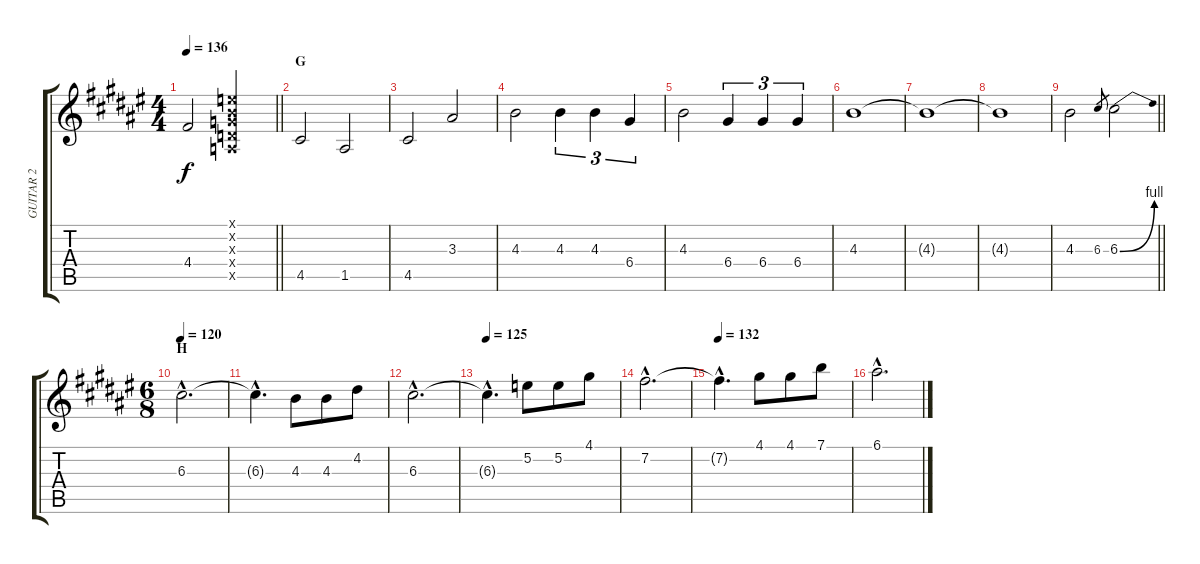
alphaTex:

\track ("GUITAR 2" "GUITAR 2") {instrument distortionguitar}
\staff {score tabs}
\tuning (E4 B3 G3 D3 A2 E2) {hide}
\ts (4 4)
\tempo 136
\clef g2
\barLineRight lightlight
\ks f#
4.4{t}.2{dy f} (0.1{x} 0.2{x} 0.3{x} 0.4{x} 0.5{x}).2 |
\section ("" "G")
4.5.2 1.5.2 |
4.5.2 3.3.2 |
4.3.2 4.3.4{tu (3 2)} 4.3.4{tu (3 2)} 6.4.4{tu (3 2)} |
4.3.2 6.4.4{tu (3 2)} 6.4.4{tu (3 2)} 6.4.4{tu (3 2)} |
4.3.1 |
4.3{t}.1 |
4.3{t}.1 |
\barLineRight lightlight
4.3.2 6.3.8{gr} 6.3{be (bend 0 0 60 4)}.2 |
\ts (6 8)
\section ("" "H")
\tempo 120
6.3{hac}.2{d} |
6.3{hac t}.4{d} 4.3.8 4.3.8 4.2.8 |
6.3{hac}.2{d} |
\tempo 125
6.3{hac t}.4{d} 5.2.8 5.2.8 4.1.8 |
7.2{hac}.2{d} |
\tempo 132
7.2{hac t}.4{d} 4.1.8 4.1.8 7.1.8 |
6.1{hac}.2{d}
